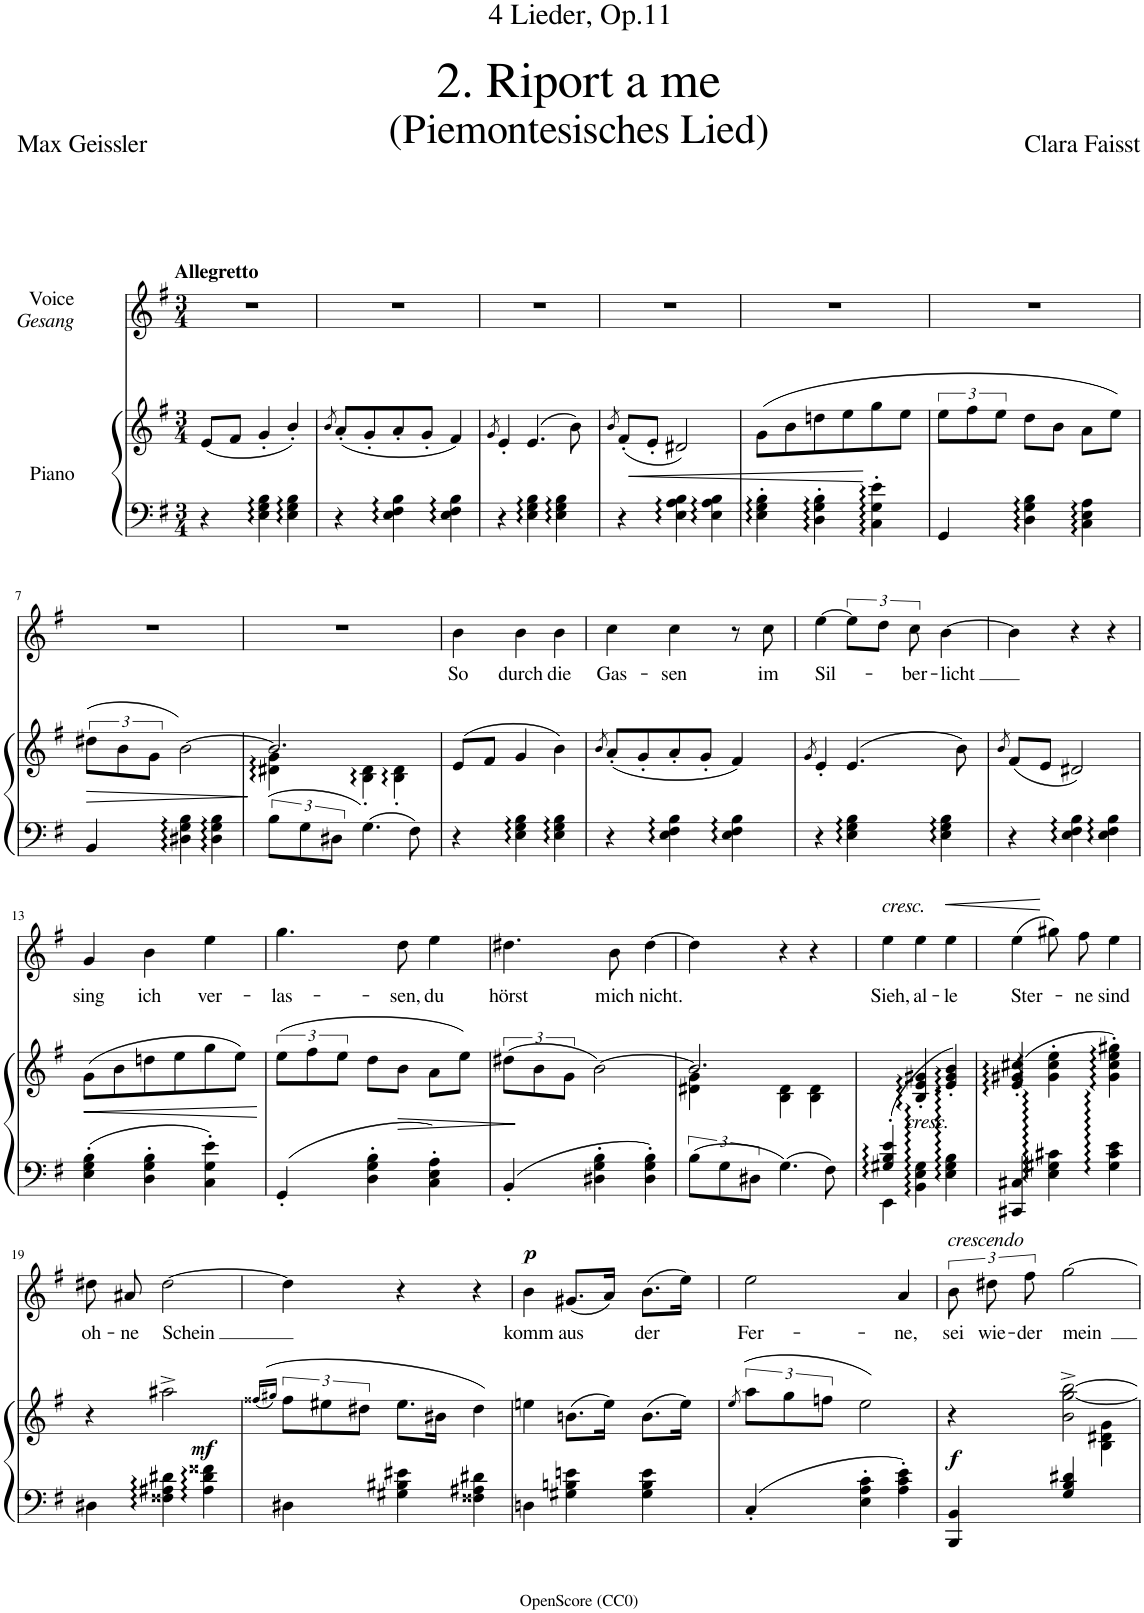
**kern	**kern	**dynam	**kern	**text	**dynam
*part2	*part2	*part2	*part1	*part1	*part1
*staff3	*staff2	*staff2/3	*staff1	*staff1	*staff1
*I"Piano	*	*	*I"Voice Gesang	*	*
*I'Pno	*	*	*	*	*
*clefF4	*clefG2	*	*clefG2	*	*
*k[f#]	*k[f#]	*	*k[f#]	*	*
*M3/4	*M3/4	*	*M3/4	*	*
=1	=1	=1	=1	=1	=1
!	!	!	!LO:TX:a:B:t=Allegretto	!	!
4r	(8e/L	.	2.r	.	.
.	8f#/J	.	.	.	.
4E\ 4G\ 4B\	4g'/	.	.	.	.
4E\ 4G\ 4B\	4b'/)	.	.	.	.
=2	=2	=2	=2	=2	=2
.	8qb/	.	.	.	.
4r	(8a'/L	.	2.r	.	.
.	8g'/	.	.	.	.
4E\ 4F#\ 4B\	8a'/	.	.	.	.
.	8g'/J	.	.	.	.
4E\ 4F#\ 4B\	4f#/)	.	.	.	.
=3	=3	=3	=3	=3	=3
.	8qg/	.	.	.	.
4r	4e'/	.	2.r	.	.
4E\ 4G\ 4B\	(4.e/	.	.	.	.
4E\ 4G\ 4B\	.	.	.	.	.
.	8b\)	.	.	.	.
=4	=4	=4	=4	=4	=4
.	8qb/	.	.	.	.
4r	(8f#'/L	.	2.r	.	.
.	8e'/J	.	.	.	.
4E\ 4A\ 4B\	2d#X/)	.	.	.	.
4E\ 4A\ 4B\	.	.	.	.	.
=5	=5	=5	=5	=5	=5
4E\' 4G\' 4B\'	(8g\L	.	2.r	.	.
.	8b\	.	.	.	.
4D\' 4G\' 4B\'	8ddn\	.	.	.	.
.	8ee\	.	.	.	.
4C\' 4G\' 4e\'	8gg\	.	.	.	.
.	8ee\J	.	.	.	.
=6	=6	=6	=6	=6	=6
4GG/	12ee\L	.	2.r	.	.
.	12ff#\	.	.	.	.
.	12ee\J	.	.	.	.
4D\ 4G\ 4B\	8dd\L	.	.	.	.
.	8b\J	.	.	.	.
4C\ 4E\ 4A\	8a\L	.	.	.	.
.	8ee\J)	.	.	.	.
!!LO:LB:g=z
=7	=7	=7	=7	=7	=7
!	!	!LO:HP:b	!	!	!
4BB/	(12dd#X\L	>	2.r	.	.
.	12b\	.	.	.	.
.	12g\J	.	.	.	.
4D#X\ 4G\ 4B\	[>2b\)	.	.	.	.
4D#\ 4G\ 4B\	.	.	.	.	.
.	.	]	.	.	.
=8	=8	=8	=8	=8	=8
*	*^	*	*	*	*
12B\L	2.b/]	4d#X\ 4g\	.	2.r	.	.
12G\	.	.	.	.	.	.
12D#X\J	.	.	.	.	.	.
4.G\	.	4B\' 4d#\'	.	.	.	.
.	.	4B\' 4d#\'	.	.	.	.
8F#\	.	.	.	.	.	.
*	*v	*v	*	*	*	*
=9	=9	=9	=9	=9	=9
!	!	!	!	!LO:LY:b	!
4r	(8e/L	.	4b\	So	.
.	8f#/J	.	.	.	.
!	!	!	!	!LO:LY:b	!
4E\ 4G\ 4B\	4g/	.	4b\	durch	.
!	!	!	!	!LO:LY:b	!
4E\ 4G\ 4B\	4b\)	.	4b\	die	.
=10	=10	=10	=10	=10	=10
.	8qb/	.	.	.	.
!	!	!	!	!LO:LY:b	!
4r	(8a'/L	.	4cc\	Gas-	.
.	8g'/	.	.	.	.
!	!	!	!	!LO:LY:b	!
4E\ 4F#\ 4B\	8a'/	.	4cc\	-sen	.
.	8g'/J	.	.	.	.
4E\ 4F#\ 4B\	4f#/)	.	8r	.	.
!	!	!	!	!LO:LY:b	!
.	.	.	8cc\	im	.
=11	=11	=11	=11	=11	=11
.	8qg/	.	.	.	.
!	!	!	!	!LO:LY:b	!
4r	4e'/	.	[4ee\	Sil-	.
4E\ 4G\ 4B\	(4.e/	.	12ee\L]	.	.
.	.	.	12dd\J	.	.
!	!	!	!	!LO:LY:b	!
.	.	.	12cc\	-ber-	.
!	!	!	!	!LO:LY:b	!
4E\ 4G\ 4B\	.	.	[4b\	-licht	.
.	8b\)	.	.	.	.
=12	=12	=12	=12	=12	=12
.	8qb/	.	.	.	.
4r	(8f#/L	.	4b\]	.	.
.	8e/J	.	.	.	.
4E\ 4F#\ 4B\	2d#X/)	.	4r	.	.
4E\ 4F#\ 4B\	.	.	4r	.	.
!!LO:LB:g=z
=13	=13	=13	=13	=13	=13
!	!	!LO:HP:b	!	!LO:LY:b	!
4E\' 4G\' 4B\'	(8g\L	<	4g/	sing	.
.	8b\	.	.	.	.
!	!	!	!	!LO:LY:b	!
4D\' 4G\' 4B\'	8ddn\	.	4b\	ich	.
.	8ee\	.	.	.	.
!	!	!	!	!LO:LY:b	!
4C\' 4G\' 4e\'	8gg\	.	4ee\	ver-	.
.	8ee\J)	.	.	.	.
.	.	[	.	.	.
=14	=14	=14	=14	=14	=14
!	!	!	!	!LO:LY:b	!
4GG'/	(12ee\L	.	4.gg\	-las-	.
.	12ff#\	.	.	.	.
.	12ee\J	.	.	.	.
4D\' 4G\' 4B\'	8dd\L	.	.	.	.
!	!	!LO:HP:b	!	!LO:LY:b	!
.	8b\J	>	8dd\	-sen,	.
!	!	!	!	!LO:LY:b	!
4C\' 4E\' 4A\'	8a\L	.	4ee\	du	.
.	8ee\J)	.	.	.	.
=15	=15	=15	=15	=15	=15
!	!	!	!	!LO:LY:b	!
4BB'/	(12dd#X\L	.	4.dd#X\	hörst	.
.	12b\	]	.	.	.
.	12g\J	.	.	.	.
4D#X\' 4G\' 4B\'	[>2b\)	.	.	.	.
!	!	!	!	!LO:LY:b	!
.	.	.	8b\	mich	.
!	!	!	!	!LO:LY:b	!
4D#\' 4G\' 4B\'	.	.	[4dd#\	nicht.	.
=16	=16	=16	=16	=16	=16
*	*^	*	*	*	*
12B\L	2.b/]	4d#X\ 4g\	.	4dd#\]	.	.
12G\	.	.	.	.	.	.
12D#X\J	.	.	.	.	.	.
4.G\	.	4B\ 4d#\	.	4r	.	.
.	.	4B\ 4d#\	.	4r	.	.
8F#\	.	.	.	.	.	.
*	*v	*v	*	*	*	*
=17	=17	=17	=17	=17	=17
*^	*	*	*	*	*
!	!	!	!	!LO:TX:a:i:t=cresc.	!	!
!	!	!LO:TX:b:i:t=cresc.	!	!	!	!
!	!	!	!	!	!LO:LY:b	!
(>4G#X/'> 4B/'> 4e/'>	4EE\	4ryy	.	4ee\	Sieh,	.
!	!	!	!	!	!LO:LY:b	!
2ryy	4BB\:: 4E\:: 4G#\::	4B/' 4e/' 4g#X/'	.	4ee\	al-	.
!	!	!	!	!	!LO:LY:b	!LO:HP:b
.	4E\:: 4G#\:: 4B\::	4e/' 4g#/' 4b/')	.	4ee\	-le	<
=18	=18	=18	=18	=18	=18	=18
!	!	!	!	!	!LO:LY:b	!
*v	*v	*	*	*	*	*
4CC#X/ 4C#X/	(4e/' 4g#X/' 4cc#X/'	.	(4ee\	Ster-	.
4E\:: 4G#X\:: 4c#X\::	4g#\' 4cc#\' 4ee\'	.	8gg#X\)	.	[
!	!	!	!	!LO:LY:b	!
.	.	.	8ff#\	-ne	.
!	!	!	!	!LO:LY:b	!
4G#\:: 4c#\:: 4e\::	4g#\' 4cc#\' 4ee\' 4gg#X\')	.	4ee\	sind	.
!!LO:LB:g=z
=19	=19	=19	=19	=19	=19
!	!	!	!	!LO:LY:b	!
4D#X\	4r	.	8dd#X\	oh-	.
!	!	!	!	!LO:LY:b	!
.	.	.	8a#X/	-ne	.
!	!	!LO:DY:b	!	!LO:LY:b	!
4F##X\ 4A#X\ 4d#X\	2aa#X^\	mf	[2dd#\	Schein	.
4A#\ 4d#\ 4f##X\	.	.	.	.	.
=20	=20	=20	=20	=20	=20
.	((>16qff##X/LL	.	.	.	.
.	16qgg#X/JJ)	.	.	.	.
4D#X\	12ff##\L	.	4dd#\]	.	.
.	12ee#X\	.	.	.	.
.	12dd#X\J	.	.	.	.
4G#X\ 4B#X\ 4e#X\	8.ee#\L	.	4r	.	.
.	16b#X\Jk	.	.	.	.
4F##X\ 4A#X\ 4d#X\	4dd#\)	.	4r	.	.
=21	=21	=21	=21	=21	=21
!	!	!	!	!LO:LY:b	!LO:DY:a
4Dn\	4een\	.	4b\	komm	p
!	!	!	!	!LO:LY:b	!
4G#X\ 4Bn\ 4en\	(8.bn\L	.	(8.g#X/L	aus	.
.	16ee\Jk)	.	16a/Jk)	.	.
!	!	!	!	!LO:LY:b	!
4G#\ 4B\ 4e\	(8.b\L	.	(8.b\L	der	.
.	16ee\Jk)	.	16ee\Jk)	.	.
=22	=22	=22	=22	=22	=22
.	(>8qee/	.	.	.	.
!	!	!	!	!LO:LY:b	!
4C'/	12aa\L	.	2ee\	Fer-	.
.	12gg\	.	.	.	.
.	12ffn\J	.	.	.	.
4E\' 4A\' 4c\'	2ee\)	.	.	.	.
!	!	!	!	!LO:LY:b	!
4A\' 4c\' 4e\'	.	.	4a/	-ne,	.
=23	=23	=23	=23	=23	=23
*	*^	*	*	*	*
!	!	!	!	!LO:TX:a:i:t=crescendo	!	!
!	!	!	!LO:DY:b	!	!LO:LY:b	!
4BBB/ 4BB/	4r	2ryy	f	12b\	sei	.
!	!	!	!	!	!LO:LY:b	!
.	.	.	.	12dd#X\	wie-	.
!	!	!	!	!	!LO:LY:b	!
.	.	.	.	12ff#\	-der	.
!	!	!	!	!	!LO:LY:b	!
4G/ 4B/ 4d#X/	2b\^ [2gg\^ [>2bb\^	.	.	[2gg\	mein	.
4ryy	.	4B\ 4d#X\ 4g\	.	.	.	.
*	*v	*v	*	*	*	*
=	=	=	=	=	=
*-	*-	*-	*-	*-	*-
